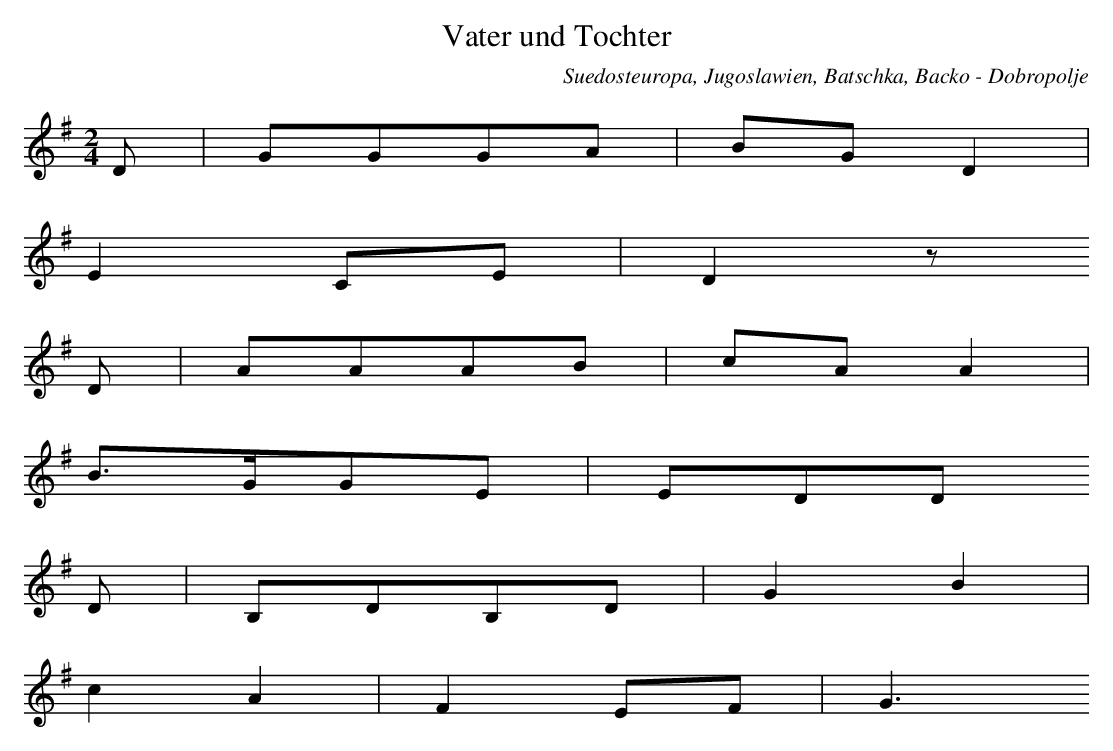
X:1
T: Vater und Tochter
O: Suedosteuropa, Jugoslawien, Batschka, Backo - Dobropolje
M: 2/4
L: 1/16
K: G
D2 | G2G2G2A2 | B2G2D4 |
E4C2E2 | D4z2
D2 | A2A2A2B2 | c2A2A4 |
B3GG2E2 | E2D2D2
D2 | B,2D2B,2D2 | G4B4 |
c4A4 | F4E2F2 | G6
